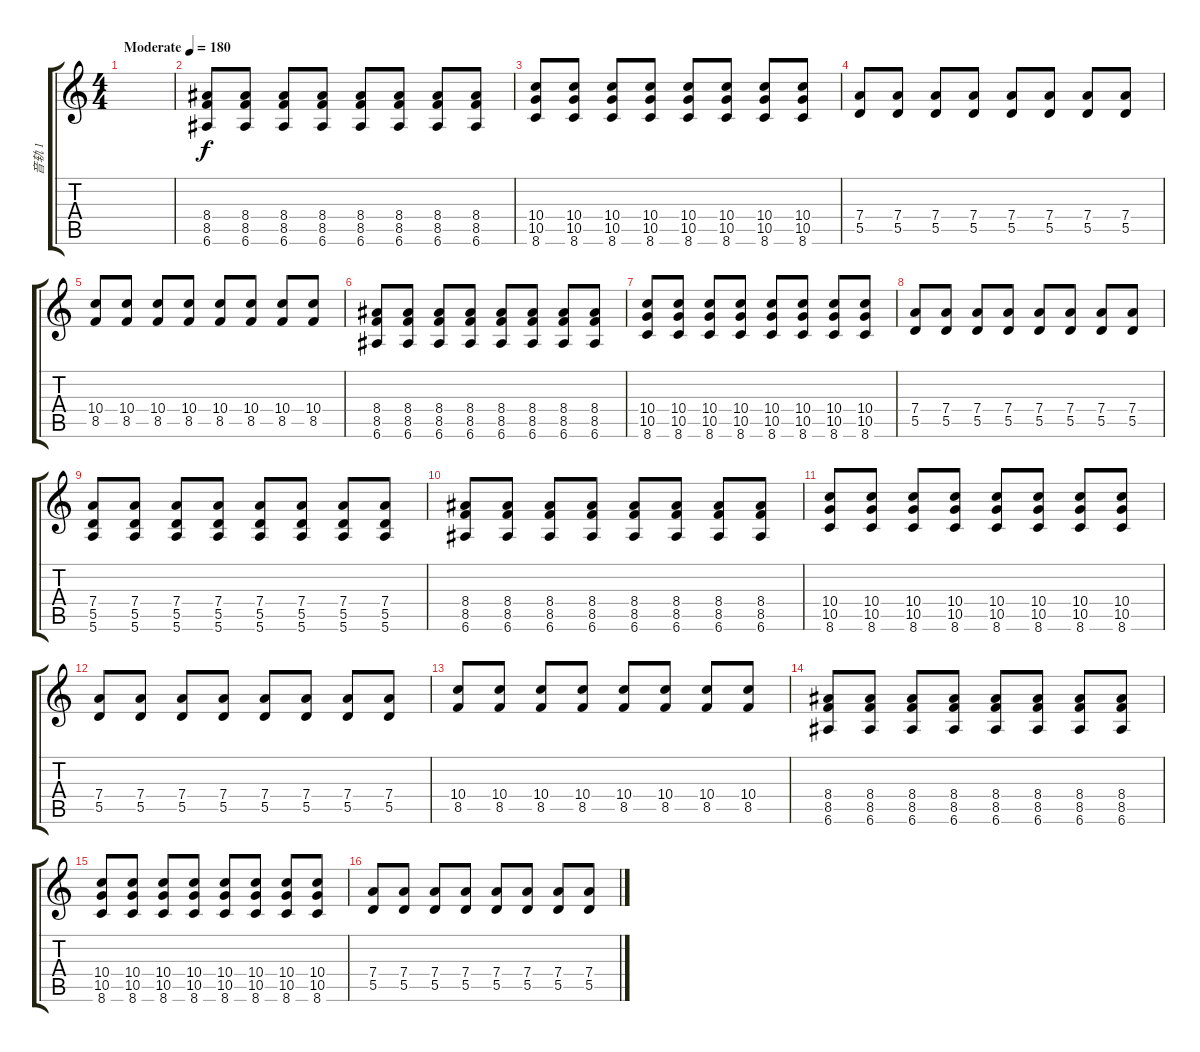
\track ("音轨 1" "音轨 1") {instrument overdrivenguitar}
\staff {score tabs}
\tuning (E4 B3 G3 D3 A2 E2) {hide}
\ts (4 4)
\tempo (180 "Moderate")
\clef g2
\ks c
|
(8.4 8.5 6.6).8 (8.4 8.5 6.6).8 (8.4 8.5 6.6).8 (8.4 8.5 6.6).8 (8.4 8.5 6.6).8 (8.4 8.5 6.6).8 (8.4 8.5 6.6).8 (8.4 8.5 6.6).8 |
(10.4 10.5 8.6).8 (10.4 10.5 8.6).8 (10.4 10.5 8.6).8 (10.4 10.5 8.6).8 (10.4 10.5 8.6).8 (10.4 10.5 8.6).8 (10.4 10.5 8.6).8 (10.4 10.5 8.6).8 |
(7.4 5.5).8 (7.4 5.5).8 (7.4 5.5).8 (7.4 5.5).8 (7.4 5.5).8 (7.4 5.5).8 (7.4 5.5).8 (7.4 5.5).8 |
(10.4 8.5).8 (10.4 8.5).8 (10.4 8.5).8 (10.4 8.5).8 (10.4 8.5).8 (10.4 8.5).8 (10.4 8.5).8 (10.4 8.5).8 |
(8.4 8.5 6.6).8 (8.4 8.5 6.6).8 (8.4 8.5 6.6).8 (8.4 8.5 6.6).8 (8.4 8.5 6.6).8 (8.4 8.5 6.6).8 (8.4 8.5 6.6).8 (8.4 8.5 6.6).8 |
(10.4 10.5 8.6).8 (10.4 10.5 8.6).8 (10.4 10.5 8.6).8 (10.4 10.5 8.6).8 (10.4 10.5 8.6).8 (10.4 10.5 8.6).8 (10.4 10.5 8.6).8 (10.4 10.5 8.6).8 |
(7.4 5.5).8 (7.4 5.5).8 (7.4 5.5).8 (7.4 5.5).8 (7.4 5.5).8 (7.4 5.5).8 (7.4 5.5).8 (7.4 5.5).8 |
(7.4 5.5 5.6).8 (7.4 5.5 5.6).8 (7.4 5.5 5.6).8 (7.4 5.5 5.6).8 (7.4 5.5 5.6).8 (7.4 5.5 5.6).8 (7.4 5.5 5.6).8 (7.4 5.5 5.6).8 |
(8.4 8.5 6.6).8 (8.4 8.5 6.6).8 (8.4 8.5 6.6).8 (8.4 8.5 6.6).8 (8.4 8.5 6.6).8 (8.4 8.5 6.6).8 (8.4 8.5 6.6).8 (8.4 8.5 6.6).8 |
(10.4 10.5 8.6).8 (10.4 10.5 8.6).8 (10.4 10.5 8.6).8 (10.4 10.5 8.6).8 (10.4 10.5 8.6).8 (10.4 10.5 8.6).8 (10.4 10.5 8.6).8 (10.4 10.5 8.6).8 |
(7.4 5.5).8 (7.4 5.5).8 (7.4 5.5).8 (7.4 5.5).8 (7.4 5.5).8 (7.4 5.5).8 (7.4 5.5).8 (7.4 5.5).8 |
(10.4 8.5).8 (10.4 8.5).8 (10.4 8.5).8 (10.4 8.5).8 (10.4 8.5).8 (10.4 8.5).8 (10.4 8.5).8 (10.4 8.5).8 |
(8.4 8.5 6.6).8 (8.4 8.5 6.6).8 (8.4 8.5 6.6).8 (8.4 8.5 6.6).8 (8.4 8.5 6.6).8 (8.4 8.5 6.6).8 (8.4 8.5 6.6).8 (8.4 8.5 6.6).8 |
(10.4 10.5 8.6).8 (10.4 10.5 8.6).8 (10.4 10.5 8.6).8 (10.4 10.5 8.6).8 (10.4 10.5 8.6).8 (10.4 10.5 8.6).8 (10.4 10.5 8.6).8 (10.4 10.5 8.6).8 |
(7.4 5.5).8 (7.4 5.5).8 (7.4 5.5).8 (7.4 5.5).8 (7.4 5.5).8 (7.4 5.5).8 (7.4 5.5).8 (7.4 5.5).8
